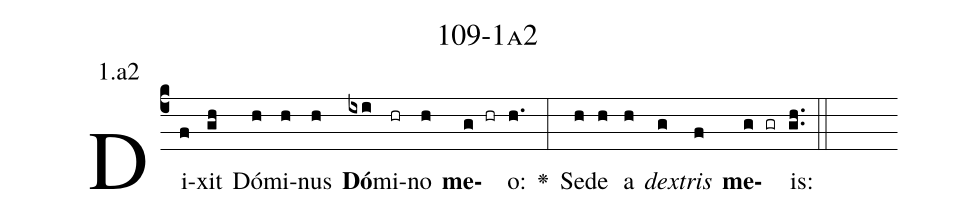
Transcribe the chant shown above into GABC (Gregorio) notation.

name: 109-1a2;
annotation: 1.a2;
%%
(c4)Di(f)xit(gh) Dó(h)mi(h)nus(h) <b>Dó</b>(ixi)mi(hr)no(h) <b>me</b>(g hr)o:(h.) <v>\greheightstar</v>(:) Se(h)de(h) a(h) <i>dex</i>(g)<i>tris</i>(f) <b>me</b>(g gr)is:(gh..) (::)


%E(h) u(h) o(g) u(f) a(g) e.(gh..) (::)
